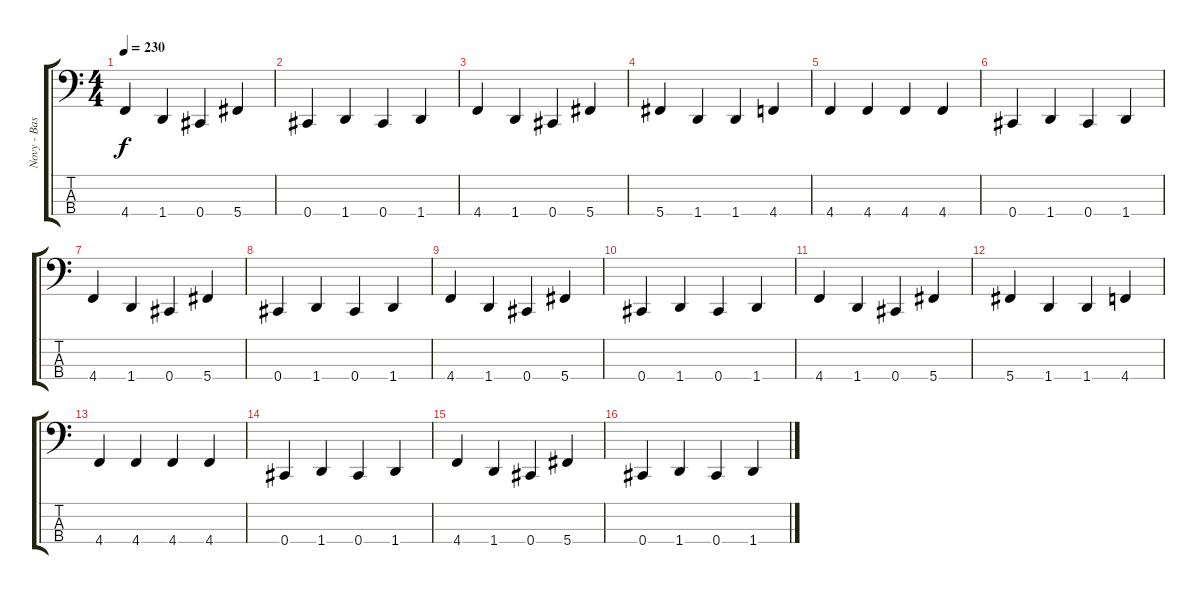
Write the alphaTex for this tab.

\track ("Novy - Bass" "Novy - Bas") {instrument electricbassfinger}
\staff {score tabs}
\tuning (E2 B1 Gb1 Db1) {hide}
\ts (4 4)
\tempo 230
\clef f4
\ks c
4.4.4{dy f} 1.4.4 0.4.4 5.4.4 |
0.4.4 1.4.4 0.4.4 1.4.4 |
4.4.4 1.4.4 0.4.4 5.4.4 |
5.4.4 1.4.4 1.4.4 4.4.4 |
4.4.4 4.4.4 4.4.4 4.4.4 |
0.4.4{volume 6} 1.4.4 0.4.4 1.4.4 |
4.4.4 1.4.4 0.4.4 5.4.4 |
0.4.4 1.4.4 0.4.4 1.4.4 |
4.4.4 1.4.4 0.4.4 5.4.4 |
0.4.4 1.4.4 0.4.4 1.4.4 |
4.4.4 1.4.4 0.4.4 5.4.4 |
5.4.4 1.4.4 1.4.4 4.4.4 |
4.4.4 4.4.4 4.4.4 4.4.4 |
0.4.4{volume 0} 1.4.4 0.4.4 1.4.4 |
4.4.4 1.4.4 0.4.4 5.4.4 |
0.4.4 1.4.4 0.4.4 1.4.4
